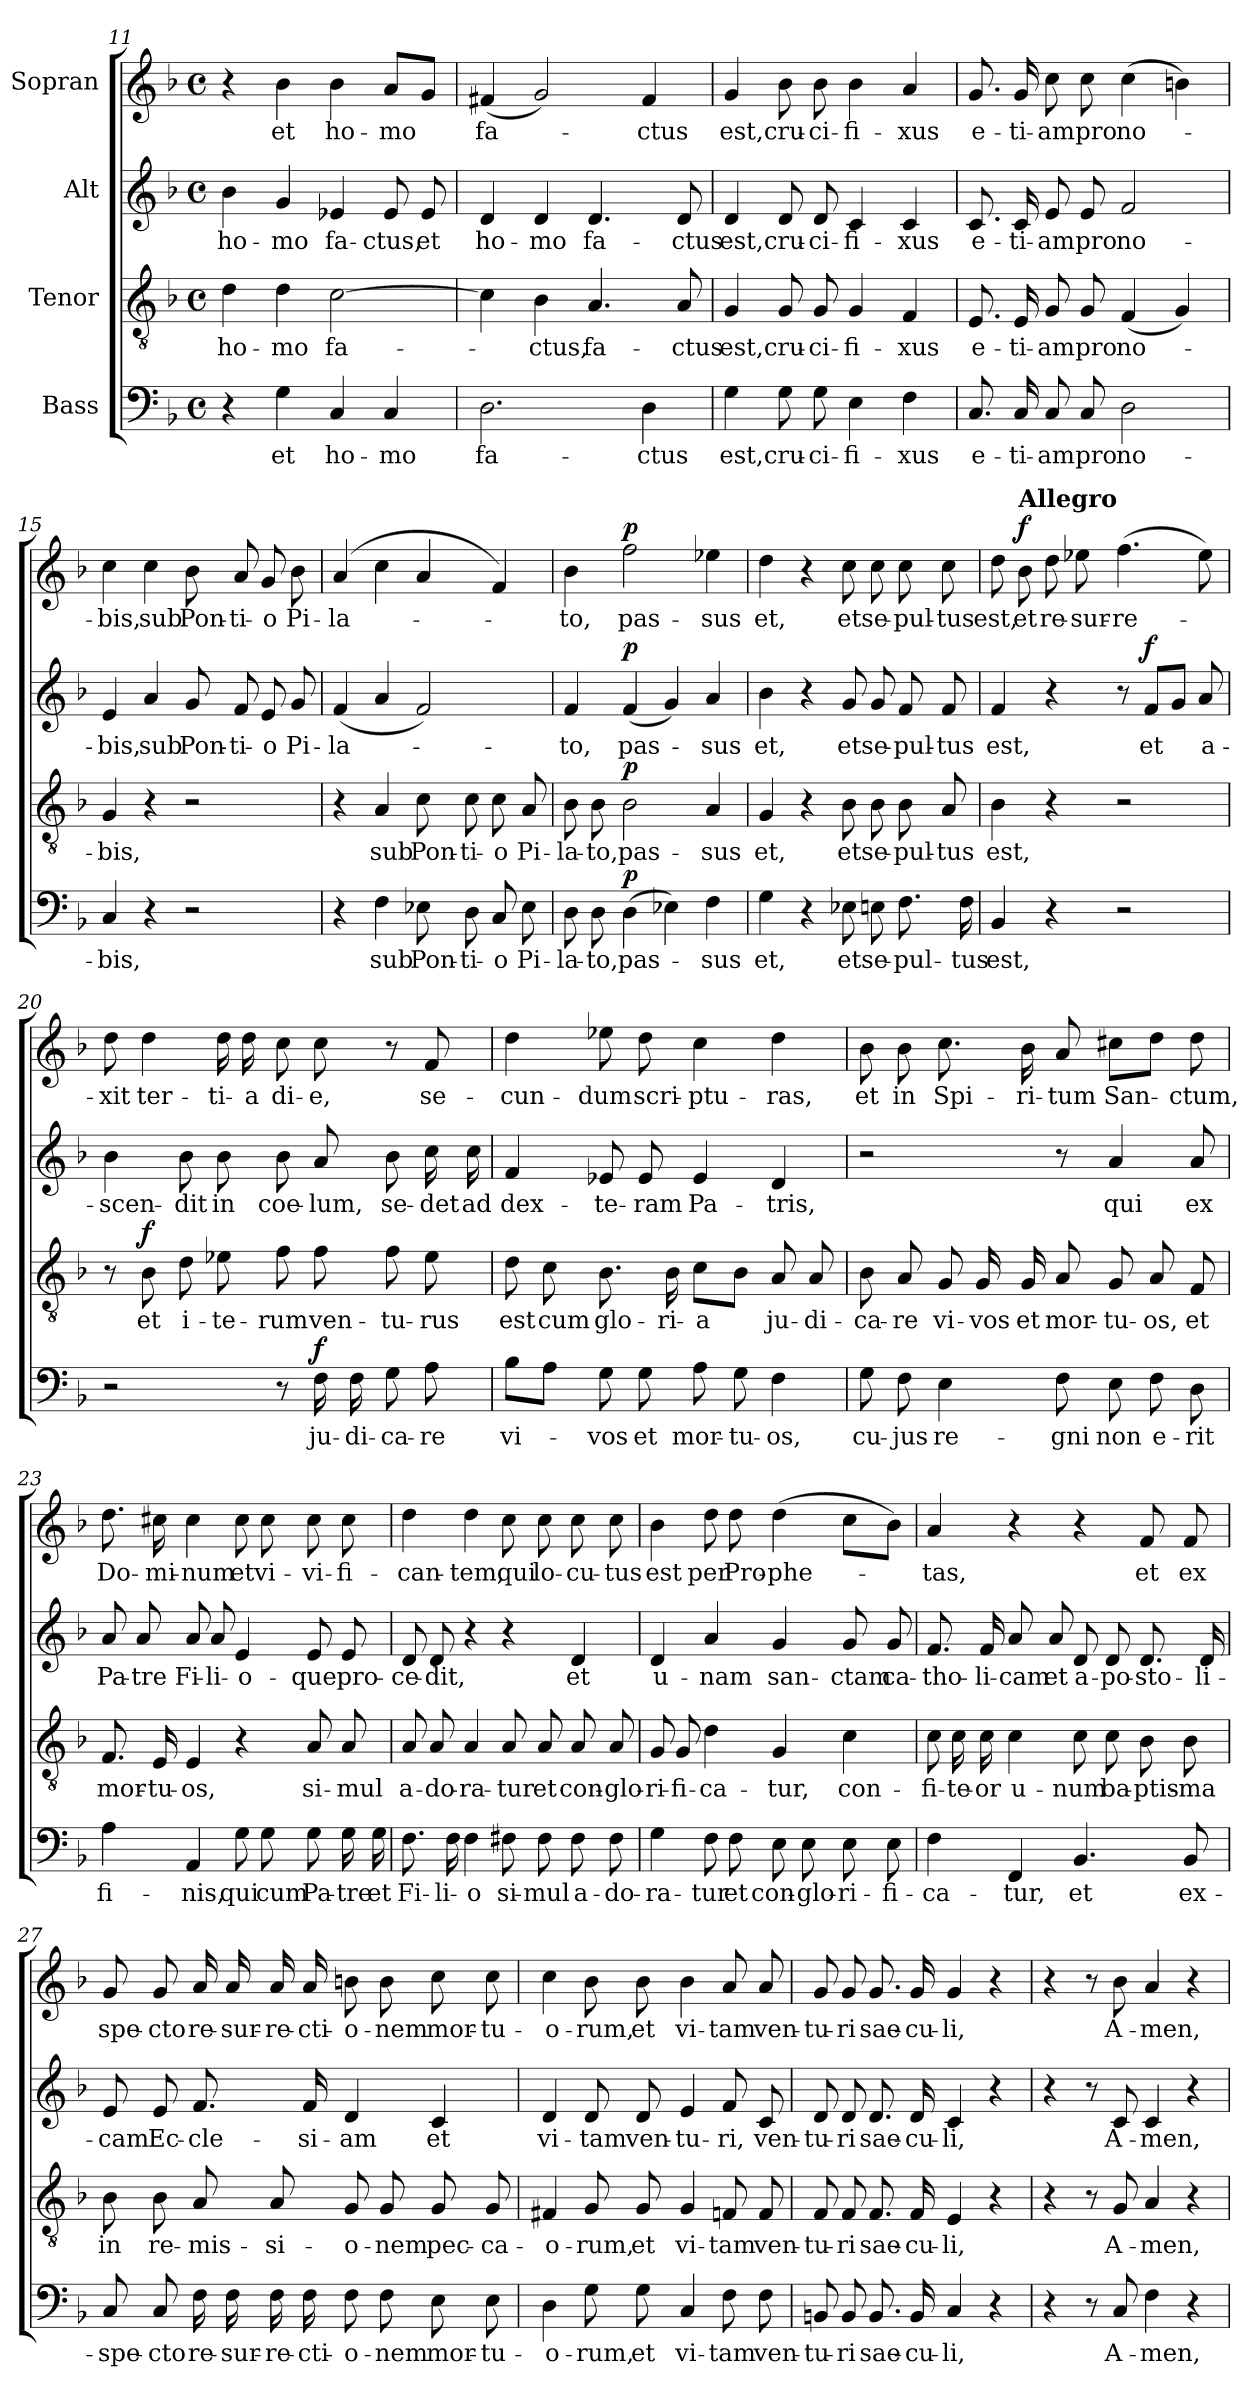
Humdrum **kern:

**kern	**text	**dynam	**kern	**text	**dynam	**kern	**text	**dynam	**kern	**text	**dynam
*part4	*part4	*part4	*part3	*part3	*part3	*part2	*part2	*part2	*part1	*part1	*part1
*staff4	*staff4	*staff4	*staff3	*staff3	*staff3	*staff2	*staff2	*staff2	*staff1	*staff1	*staff1
*I"Bass	*	*	*I"Tenor	*	*	*I"Alt	*	*	*I"Sopran	*	*
*clefF4	*	*	*clefGv2	*	*	*clefG2	*	*	*clefG2	*	*
*k[b-]	*	*	*k[b-]	*	*	*k[b-]	*	*	*k[b-]	*	*
*M4/4	*	*	*M4/4	*	*	*M4/4	*	*	*M4/4	*	*
*met(c)	*	*	*met(c)	*	*	*met(c)	*	*	*met(c)	*	*
=11	=11	=11	=11	=11	=11	=11	=11	=11	=11	=11	=11
!	!	!	!	!LO:LY:b	!	!	!LO:LY:b	!	!	!	!
4r	.	.	4d\	ho-	.	4b-\	ho-	.	4r	.	.
!	!LO:LY:b	!	!	!LO:LY:b	!	!	!LO:LY:b	!	!	!LO:LY:b	!
4G\	et	.	4d\	mo	.	4g/	mo	.	4b-\	et	.
!	!LO:LY:b	!	!	!LO:LY:b	!	!	!LO:LY:b	!	!	!LO:LY:b	!
4C/	ho-	.	[2c\	fa-	.	4e-X/	fa-	.	4b-\	ho-	.
!	!LO:LY:b	!	!	!	!	!	!LO:LY:b	!	!	!LO:LY:b	!
4C/	mo	.	.	.	.	8e-/	ctus,	.	8a/L	mo	.
!	!	!	!	!	!	!	!LO:LY:b	!	!	!	!
.	.	.	.	.	.	8e-/	et	.	8g/J	.	.
=12	=12	=12	=12	=12	=12	=12	=12	=12	=12	=12	=12
!	!LO:LY:b	!	!	!	!	!	!LO:LY:b	!	!	!LO:LY:b	!
2.D\	fa-	.	4c\]	.	.	4d/	ho-	.	(4f#X/	fa-	.
!	!	!	!	!LO:LY:b	!	!	!LO:LY:b	!	!	!	!
.	.	.	4B-\	-ctus,	.	4d/	mo	.	2g/)	.	.
!	!	!	!	!LO:LY:b	!	!	!LO:LY:b	!	!	!	!
.	.	.	4.A/	fa-	.	4.d/	fa-	.	.	.	.
!	!LO:LY:b	!	!	!	!	!	!	!	!	!LO:LY:b	!
4D\	-ctus	.	.	.	.	.	.	.	4f#/	-ctus	.
!	!	!	!	!LO:LY:b	!	!	!LO:LY:b	!	!	!	!
.	.	.	8A/	-ctus	.	8d/	ctus	.	.	.	.
=13	=13	=13	=13	=13	=13	=13	=13	=13	=13	=13	=13
!	!LO:LY:b	!	!	!LO:LY:b	!	!	!LO:LY:b	!	!	!LO:LY:b	!
4G\	est,	.	4G/	est,	.	4d/	est,	.	4g/	est,	.
!	!LO:LY:b	!	!	!LO:LY:b	!	!	!LO:LY:b	!	!	!LO:LY:b	!
8G\	cru-	.	8G/	cru-	.	8d/	cru-	.	8b-\	cru-	.
!	!LO:LY:b	!	!	!LO:LY:b	!	!	!LO:LY:b	!	!	!LO:LY:b	!
8G\	ci-	.	8G/	ci-	.	8d/	ci-	.	8b-\	ci-	.
!	!LO:LY:b	!	!	!LO:LY:b	!	!	!LO:LY:b	!	!	!LO:LY:b	!
4E\	fi-	.	4G/	fi-	.	4c/	fi-	.	4b-\	fi-	.
!	!LO:LY:b	!	!	!LO:LY:b	!	!	!LO:LY:b	!	!	!LO:LY:b	!
4F\	xus	.	4F/	xus	.	4c/	xus	.	4a/	xus	.
!!LO:LB:g=z
=14	=14	=14	=14	=14	=14	=14	=14	=14	=14	=14	=14
!	!LO:LY:b	!	!	!LO:LY:b	!	!	!LO:LY:b	!	!	!LO:LY:b	!
8.C/	e-	.	8.E/	e-	.	8.c/	e-	.	8.g/	e-	.
!	!LO:LY:b	!	!	!LO:LY:b	!	!	!LO:LY:b	!	!	!LO:LY:b	!
16C/	ti-	.	16E/	ti-	.	16c/	ti-	.	16g/	ti-	.
!	!LO:LY:b	!	!	!LO:LY:b	!	!	!LO:LY:b	!	!	!LO:LY:b	!
8C/	am	.	8G/	am	.	8e/	am	.	8cc\	am	.
!	!LO:LY:b	!	!	!LO:LY:b	!	!	!LO:LY:b	!	!	!LO:LY:b	!
8C/	pro	.	8G/	pro	.	8e/	pro	.	8cc\	pro	.
!	!LO:LY:b	!	!	!LO:LY:b	!	!	!LO:LY:b	!	!	!LO:LY:b	!
2D\	no-	.	(4F/	no-	.	2f/	no-	.	(4cc\	no-	.
.	.	.	4G/)	.	.	.	.	.	4bn\)	.	.
=15	=15	=15	=15	=15	=15	=15	=15	=15	=15	=15	=15
!	!LO:LY:b	!	!	!LO:LY:b	!	!	!LO:LY:b	!	!	!LO:LY:b	!
4C/	bis,	.	4G/	bis,	.	4e/	bis,	.	4cc\	bis,	.
!	!	!	!	!	!	!	!LO:LY:b	!	!	!LO:LY:b	!
4r	.	.	4r	.	.	4a/	sub	.	4cc\	sub	.
!	!	!	!	!	!	!	!LO:LY:b	!	!	!LO:LY:b	!
2r	.	.	2r	.	.	8g/	Pon-	.	8b-\	Pon-	.
!	!	!	!	!	!	!	!LO:LY:b	!	!	!LO:LY:b	!
.	.	.	.	.	.	8f/	ti-	.	8a/	ti-	.
!	!	!	!	!	!	!	!LO:LY:b	!	!	!LO:LY:b	!
.	.	.	.	.	.	8e/	o	.	8g/	o	.
!	!	!	!	!	!	!	!LO:LY:b	!	!	!LO:LY:b	!
.	.	.	.	.	.	8g/	Pi-	.	8b-\	Pi-	.
=16	=16	=16	=16	=16	=16	=16	=16	=16	=16	=16	=16
!	!	!	!	!	!	!	!LO:LY:b	!	!	!LO:LY:b	!
4r	.	.	4r	.	.	(4f/	la-	.	(4a/	la-	.
!	!LO:LY:b	!	!	!LO:LY:b	!	!	!	!	!	!	!
4F\	sub	.	4A/	sub	.	4a/	.	.	4cc\	.	.
!	!LO:LY:b	!	!	!LO:LY:b	!	!	!	!	!	!	!
8E-X\	Pon-	.	8c\	Pon-	.	2f/)	.	.	4a/	.	.
!	!LO:LY:b	!	!	!LO:LY:b	!	!	!	!	!	!	!
8D\	ti-	.	8c\	ti-	.	.	.	.	.	.	.
!	!LO:LY:b	!	!	!LO:LY:b	!	!	!	!	!	!	!
8C/	o	.	8c\	o	.	.	.	.	4f/)	.	.
!	!LO:LY:b	!	!	!LO:LY:b	!	!	!	!	!	!	!
8E-\	Pi-	.	8A/	Pi-	.	.	.	.	.	.	.
=17	=17	=17	=17	=17	=17	=17	=17	=17	=17	=17	=17
!	!LO:LY:b	!	!	!LO:LY:b	!	!	!LO:LY:b	!	!	!LO:LY:b	!
8D\	la-	.	8B-\	la-	.	4f/	-to,	.	4b-\	-to,	.
!	!LO:LY:b	!	!	!LO:LY:b	!	!	!	!	!	!	!
8D\	to,	.	8B-\	to,	.	.	.	.	.	.	.
!	!LO:LY:b	!LO:DY:b	!	!LO:LY:b	!LO:DY:b	!	!LO:LY:b	!LO:DY:b	!	!LO:LY:b	!LO:DY:b
(4D\	pas-	p	2B-\	pas-	p	(4f/	pas-	p	2ff\	pas-	p
4E-X\)	.	.	.	.	.	4g/)	.	.	.	.	.
!	!LO:LY:b	!	!	!LO:LY:b	!	!	!LO:LY:b	!	!	!LO:LY:b	!
4F\	sus	.	4A/	sus	.	4a/	sus	.	4ee-X\	sus	.
=18	=18	=18	=18	=18	=18	=18	=18	=18	=18	=18	=18
!	!LO:LY:b	!	!	!LO:LY:b	!	!	!LO:LY:b	!	!	!LO:LY:b	!
4G\	et,	.	4G/	et,	.	4b-\	et,	.	4dd\	et,	.
4r	.	.	4r	.	.	4r	.	.	4r	.	.
!	!LO:LY:b	!	!	!LO:LY:b	!	!	!LO:LY:b	!	!	!LO:LY:b	!
8E-X\	et	.	8B-\	et	.	8g/	et	.	8cc\	et	.
!	!LO:LY:b	!	!	!LO:LY:b	!	!	!LO:LY:b	!	!	!LO:LY:b	!
8En\	se-	.	8B-\	se-	.	8g/	se-	.	8cc\	se-	.
!	!LO:LY:b	!	!	!LO:LY:b	!	!	!LO:LY:b	!	!	!LO:LY:b	!
8.F\	pul-	.	8B-\	pul-	.	8f/	pul-	.	8cc\	pul-	.
!	!	!	!	!LO:LY:b	!	!	!LO:LY:b	!	!	!LO:LY:b	!
.	.	.	8A/	tus	.	8f/	tus	.	8cc\	tus	.
!	!LO:LY:b	!	!	!	!	!	!	!	!	!	!
16F\	tus	.	.	.	.	.	.	.	.	.	.
=19	=19	=19	=19	=19	=19	=19	=19	=19	=19	=19	=19
!	!LO:LY:b	!	!	!LO:LY:b	!	!	!LO:LY:b	!	!	!LO:LY:b	!
4BB-/	est,	.	4B-\	est,	.	4f/	est,	.	8dd\	est,	.
!	!	!	!	!	!	!	!	!	!LO:TX:a:B:t=Allegro	!	!
!	!	!	!	!	!	!	!	!	!	!LO:LY:b	!LO:DY:b
.	.	.	.	.	.	.	.	.	8b-\	et	f
!	!	!	!	!	!	!	!	!	!	!LO:LY:b	!
4r	.	.	4r	.	.	4r	.	.	8dd\	re-	.
!	!	!	!	!	!	!	!	!	!	!LO:LY:b	!
.	.	.	.	.	.	.	.	.	8ee-X\	sur-	.
!	!	!	!	!	!	!	!	!	!	!LO:LY:b	!
2r	.	.	2r	.	.	8r	.	.	(4.ff\	re-	.
!	!	!	!	!	!	!	!LO:LY:b	!LO:DY:b	!	!	!
.	.	.	.	.	.	8f/L	et	f	.	.	.
.	.	.	.	.	.	8g/J	.	.	.	.	.
!	!	!	!	!	!	!	!LO:LY:b	!	!	!	!
.	.	.	.	.	.	8a/	a-	.	8ee-\)	.	.
!!LO:PB:g=z
=20	=20	=20	=20	=20	=20	=20	=20	=20	=20	=20	=20
!	!	!	!	!	!	!	!LO:LY:b	!	!	!LO:LY:b	!
2r	.	.	8r	.	.	4b-\	scen-	.	8dd\	xit	.
!	!	!	!	!LO:LY:b	!LO:DY:b	!	!	!	!	!LO:LY:b	!
.	.	.	8B-\	et	f	.	.	.	4dd\	ter-	.
!	!	!	!	!LO:LY:b	!	!	!LO:LY:b	!	!	!	!
.	.	.	8d\	i-	.	8b-\	dit	.	.	.	.
!	!	!	!	!LO:LY:b	!	!	!LO:LY:b	!	!	!LO:LY:b	!
.	.	.	8e-X\	te-	.	8b-\	in	.	16dd\	ti-	.
!	!	!	!	!	!	!	!	!	!	!LO:LY:b	!
.	.	.	.	.	.	.	.	.	16dd\	a	.
!	!	!	!	!LO:LY:b	!	!	!LO:LY:b	!	!	!LO:LY:b	!
8r	.	.	8f\	rum	.	8b-\	coe-	.	8cc\	di-	.
!	!LO:LY:b	!LO:DY:b	!	!LO:LY:b	!	!	!LO:LY:b	!	!	!LO:LY:b	!
16F\	ju-	f	8f\	ven-	.	8a/	lum,	.	8cc\	e,	.
!	!LO:LY:b	!	!	!	!	!	!	!	!	!	!
16F\	di-	.	.	.	.	.	.	.	.	.	.
!	!LO:LY:b	!	!	!LO:LY:b	!	!	!LO:LY:b	!	!	!	!
8G\	ca-	.	8f\	tu-	.	8b-\	se-	.	8r	.	.
!	!LO:LY:b	!	!	!LO:LY:b	!	!	!LO:LY:b	!	!	!LO:LY:b	!
8A\	re	.	8e-\	rus	.	16cc\	det	.	8f/	se-	.
!	!	!	!	!	!	!	!LO:LY:b	!	!	!	!
.	.	.	.	.	.	16cc\	ad	.	.	.	.
=21	=21	=21	=21	=21	=21	=21	=21	=21	=21	=21	=21
!	!LO:LY:b	!	!	!LO:LY:b	!	!	!LO:LY:b	!	!	!LO:LY:b	!
8B-\L	vi-	.	8d\	est	.	4f/	dex-	.	4dd\	cun-	.
!	!	!	!	!LO:LY:b	!	!	!	!	!	!	!
8A\J	.	.	8c\	cum	.	.	.	.	.	.	.
!	!LO:LY:b	!	!	!LO:LY:b	!	!	!LO:LY:b	!	!	!LO:LY:b	!
8G\	vos	.	8.B-\	glo-	.	8e-X/	te-	.	8ee-X\	dum	.
!	!LO:LY:b	!	!	!	!	!	!LO:LY:b	!	!	!LO:LY:b	!
8G\	et	.	.	.	.	8e-/	ram	.	8dd\	scri-	.
!	!	!	!	!LO:LY:b	!	!	!	!	!	!	!
.	.	.	16B-\	ri-	.	.	.	.	.	.	.
!	!LO:LY:b	!	!	!LO:LY:b	!	!	!LO:LY:b	!	!	!LO:LY:b	!
8A\	mor-	.	8c\L	a	.	4e-/	Pa-	.	4cc\	ptu-	.
!	!LO:LY:b	!	!	!	!	!	!	!	!	!	!
8G\	tu-	.	8B-\J	.	.	.	.	.	.	.	.
!	!LO:LY:b	!	!	!LO:LY:b	!	!	!LO:LY:b	!	!	!LO:LY:b	!
4F\	os,	.	8A/	ju-	.	4d/	tris,	.	4dd\	ras,	.
!	!	!	!	!LO:LY:b	!	!	!	!	!	!	!
.	.	.	8A/	di-	.	.	.	.	.	.	.
=22	=22	=22	=22	=22	=22	=22	=22	=22	=22	=22	=22
!	!LO:LY:b	!	!	!LO:LY:b	!	!	!	!	!	!LO:LY:b	!
8G\	cu-	.	8B-\	ca-	.	2r	.	.	8b-\	et	.
!	!LO:LY:b	!	!	!LO:LY:b	!	!	!	!	!	!LO:LY:b	!
8F\	jus	.	8A/	re	.	.	.	.	8b-\	in	.
!	!LO:LY:b	!	!	!LO:LY:b	!	!	!	!	!	!LO:LY:b	!
4E\	re-	.	8G/	vi-	.	.	.	.	8.cc\	Spi-	.
!	!	!	!	!LO:LY:b	!	!	!	!	!	!	!
.	.	.	16G/	vos	.	.	.	.	.	.	.
!	!	!	!	!LO:LY:b	!	!	!	!	!	!LO:LY:b	!
.	.	.	16G/	et	.	.	.	.	16b-\	ri-	.
!	!LO:LY:b	!	!	!LO:LY:b	!	!	!	!	!	!LO:LY:b	!
8F\	gni	.	8A/	mor-	.	8r	.	.	8a/	tum	.
!	!LO:LY:b	!	!	!LO:LY:b	!	!	!LO:LY:b	!	!	!LO:LY:b	!
8E\	non	.	8G/	tu-	.	4a/	qui	.	8cc#X\L	San-	.
!	!LO:LY:b	!	!	!LO:LY:b	!	!	!	!	!	!	!
8F\	e-	.	8A/	os,	.	.	.	.	8dd\J	.	.
!	!LO:LY:b	!	!	!LO:LY:b	!	!	!LO:LY:b	!	!	!LO:LY:b	!
8D\	rit	.	8F/	et	.	8a/	ex	.	8dd\	-ctum,	.
=23	=23	=23	=23	=23	=23	=23	=23	=23	=23	=23	=23
!	!LO:LY:b	!	!	!LO:LY:b	!	!	!LO:LY:b	!	!	!LO:LY:b	!
4A\	fi-	.	8.F/	mor-	.	8a/	Pa-	.	8.dd\	Do-	.
!	!	!	!	!	!	!	!LO:LY:b	!	!	!	!
.	.	.	.	.	.	8a/	tre	.	.	.	.
!	!	!	!	!LO:LY:b	!	!	!	!	!	!LO:LY:b	!
.	.	.	16E/	tu-	.	.	.	.	16cc#X\	mi-	.
!	!LO:LY:b	!	!	!LO:LY:b	!	!	!LO:LY:b	!	!	!LO:LY:b	!
4AA/	nis,	.	4E/	os,	.	8a/	Fi-	.	4cc#\	num	.
!	!	!	!	!	!	!	!LO:LY:b	!	!	!	!
.	.	.	.	.	.	8a/	li-	.	.	.	.
!	!LO:LY:b	!	!	!	!	!	!LO:LY:b	!	!	!LO:LY:b	!
8G\	qui	.	4r	.	.	4e/	o-	.	8cc#\	et	.
!	!LO:LY:b	!	!	!	!	!	!	!	!	!LO:LY:b	!
8G\	cum	.	.	.	.	.	.	.	8cc#\	vi-	.
!	!LO:LY:b	!	!	!LO:LY:b	!	!	!LO:LY:b	!	!	!LO:LY:b	!
8G\	Pa-	.	8A/	si-	.	8e/	que	.	8cc#\	vi-	.
!	!LO:LY:b	!	!	!LO:LY:b	!	!	!LO:LY:b	!	!	!LO:LY:b	!
16G\	tre	.	8A/	mul	.	8e/	pro-	.	8cc#\	fi-	.
!	!LO:LY:b	!	!	!	!	!	!	!	!	!	!
16G\	et	.	.	.	.	.	.	.	.	.	.
!!LO:LB:g=z
=24	=24	=24	=24	=24	=24	=24	=24	=24	=24	=24	=24
!	!LO:LY:b	!	!	!LO:LY:b	!	!	!LO:LY:b	!	!	!LO:LY:b	!
8.F\	Fi-	.	8A/	a-	.	8d/	ce-	.	4dd\	can-	.
!	!	!	!	!LO:LY:b	!	!	!LO:LY:b	!	!	!	!
.	.	.	8A/	do-	.	8d/	dit,	.	.	.	.
!	!LO:LY:b	!	!	!	!	!	!	!	!	!	!
16F\	li-	.	.	.	.	.	.	.	.	.	.
!	!LO:LY:b	!	!	!LO:LY:b	!	!	!	!	!	!LO:LY:b	!
4F\	o	.	4A/	ra-	.	4r	.	.	4dd\	tem,	.
!	!LO:LY:b	!	!	!LO:LY:b	!	!	!	!	!	!LO:LY:b	!
8F#X\	si-	.	8A/	tur	.	4r	.	.	8cc\	qui	.
!	!LO:LY:b	!	!	!LO:LY:b	!	!	!	!	!	!LO:LY:b	!
8F#\	mul	.	8A/	et	.	.	.	.	8cc\	lo-	.
!	!LO:LY:b	!	!	!LO:LY:b	!	!	!LO:LY:b	!	!	!LO:LY:b	!
8F#\	a-	.	8A/	con-	.	4d/	et	.	8cc\	cu-	.
!	!LO:LY:b	!	!	!LO:LY:b	!	!	!	!	!	!LO:LY:b	!
8F#\	do-	.	8A/	glo-	.	.	.	.	8cc\	tus	.
=25	=25	=25	=25	=25	=25	=25	=25	=25	=25	=25	=25
!	!LO:LY:b	!	!	!LO:LY:b	!	!	!LO:LY:b	!	!	!LO:LY:b	!
4G\	ra-	.	8G/	ri-	.	4d/	u-	.	4b-\	est	.
!	!	!	!	!LO:LY:b	!	!	!	!	!	!	!
.	.	.	8G/	fi-	.	.	.	.	.	.	.
!	!LO:LY:b	!	!	!LO:LY:b	!	!	!LO:LY:b	!	!	!LO:LY:b	!
8F\	tur	.	4d\	ca-	.	4a/	nam	.	8dd\	per	.
!	!LO:LY:b	!	!	!	!	!	!	!	!	!LO:LY:b	!
8F\	et	.	.	.	.	.	.	.	8dd\	Pro-	.
!	!LO:LY:b	!	!	!LO:LY:b	!	!	!LO:LY:b	!	!	!LO:LY:b	!
8E\	con-	.	4G/	tur,	.	4g/	san-	.	(4dd\	phe-	.
!	!LO:LY:b	!	!	!	!	!	!	!	!	!	!
8E\	glo-	.	.	.	.	.	.	.	.	.	.
!	!LO:LY:b	!	!	!LO:LY:b	!	!	!LO:LY:b	!	!	!	!
8E\	ri-	.	4c\	con-	.	8g/	-ctam	.	8cc\L	.	.
!	!LO:LY:b	!	!	!	!	!	!LO:LY:b	!	!	!	!
8E\	fi-	.	.	.	.	8g/	ca-	.	8b-\J)	.	.
=26	=26	=26	=26	=26	=26	=26	=26	=26	=26	=26	=26
!	!LO:LY:b	!	!	!LO:LY:b	!	!	!LO:LY:b	!	!	!LO:LY:b	!
4F\	ca-	.	8c\	fi-	.	8.f/	tho-	.	4a/	tas,	.
!	!	!	!	!LO:LY:b	!	!	!	!	!	!	!
.	.	.	16c\	te-	.	.	.	.	.	.	.
!	!	!	!	!LO:LY:b	!	!	!LO:LY:b	!	!	!	!
.	.	.	16c\	or	.	16f/	li-	.	.	.	.
!	!LO:LY:b	!	!	!LO:LY:b	!	!	!LO:LY:b	!	!	!	!
4FF/	tur,	.	4c\	u-	.	8a/	cam	.	4r	.	.
!	!	!	!	!	!	!	!LO:LY:b	!	!	!	!
.	.	.	.	.	.	8a/	et	.	.	.	.
!	!LO:LY:b	!	!	!LO:LY:b	!	!	!LO:LY:b	!	!	!	!
4.BB-/	et	.	8c\	num	.	8d/	a-	.	4r	.	.
!	!	!	!	!LO:LY:b	!	!	!LO:LY:b	!	!	!	!
.	.	.	8c\	ba-	.	8d/	po-	.	.	.	.
!	!	!	!	!LO:LY:b	!	!	!LO:LY:b	!	!	!LO:LY:b	!
.	.	.	8B-\	ptis-	.	8.d/	sto-	.	8f/	et	.
!	!LO:LY:b	!	!	!LO:LY:b	!	!	!	!	!	!LO:LY:b	!
8BB-/	ex-	.	8B-\	ma	.	.	.	.	8f/	ex	.
!	!	!	!	!	!	!	!LO:LY:b	!	!	!	!
.	.	.	.	.	.	16d/	li-	.	.	.	.
=27	=27	=27	=27	=27	=27	=27	=27	=27	=27	=27	=27
!	!LO:LY:b	!	!	!LO:LY:b	!	!	!LO:LY:b	!	!	!LO:LY:b	!
8C/	spe-	.	8B-\	in	.	8e/	cam	.	8g/	spe-	.
!	!LO:LY:b	!	!	!LO:LY:b	!	!	!LO:LY:b	!	!	!LO:LY:b	!
8C/	-cto	.	8B-\	re-	.	8e/	Ec-	.	8g/	cto	.
!	!LO:LY:b	!	!	!LO:LY:b	!	!	!LO:LY:b	!	!	!LO:LY:b	!
16F\	re-	.	8A/	mis-	.	8.f/	cle-	.	16a/	re-	.
!	!LO:LY:b	!	!	!	!	!	!	!	!	!LO:LY:b	!
16F\	sur-	.	.	.	.	.	.	.	16a/	sur-	.
!	!LO:LY:b	!	!	!LO:LY:b	!	!	!	!	!	!LO:LY:b	!
16F\	re-	.	8A/	si-	.	.	.	.	16a/	re-	.
!	!LO:LY:b	!	!	!	!	!	!LO:LY:b	!	!	!LO:LY:b	!
16F\	-cti-	.	.	.	.	16f/	si-	.	16a/	cti-	.
!	!LO:LY:b	!	!	!LO:LY:b	!	!	!LO:LY:b	!	!	!LO:LY:b	!
8F\	o-	.	8G/	o-	.	4d/	am	.	8bn\	o-	.
!	!LO:LY:b	!	!	!LO:LY:b	!	!	!	!	!	!LO:LY:b	!
8F\	nem	.	8G/	nem	.	.	.	.	8b\	nem	.
!	!LO:LY:b	!	!	!LO:LY:b	!	!	!LO:LY:b	!	!	!LO:LY:b	!
8E\	mor-	.	8G/	pec-	.	4c/	et	.	8cc\	mor-	.
!	!LO:LY:b	!	!	!LO:LY:b	!	!	!	!	!	!LO:LY:b	!
8E\	tu-	.	8G/	ca-	.	.	.	.	8cc\	tu-	.
!!LO:LB:g=z
=28	=28	=28	=28	=28	=28	=28	=28	=28	=28	=28	=28
!	!LO:LY:b	!	!	!LO:LY:b	!	!	!LO:LY:b	!	!	!LO:LY:b	!
4D\	o-	.	4F#X/	o-	.	4d/	vi-	.	4cc\	o-	.
!	!LO:LY:b	!	!	!LO:LY:b	!	!	!LO:LY:b	!	!	!LO:LY:b	!
8G\	rum,	.	8G/	rum,	.	8d/	tam	.	8b-\	rum,	.
!	!LO:LY:b	!	!	!LO:LY:b	!	!	!LO:LY:b	!	!	!LO:LY:b	!
8G\	et	.	8G/	et	.	8d/	ven-	.	8b-\	et	.
!	!LO:LY:b	!	!	!LO:LY:b	!	!	!LO:LY:b	!	!	!LO:LY:b	!
4C/	vi-	.	4G/	vi-	.	4e/	tu-	.	4b-\	vi-	.
!	!LO:LY:b	!	!	!LO:LY:b	!	!	!LO:LY:b	!	!	!LO:LY:b	!
8F\	tam	.	8Fn/	tam	.	8f/	ri,	.	8a/	tam	.
!	!LO:LY:b	!	!	!LO:LY:b	!	!	!LO:LY:b	!	!	!LO:LY:b	!
8F\	ven-	.	8F/	ven-	.	8c/	ven-	.	8a/	ven-	.
=29	=29	=29	=29	=29	=29	=29	=29	=29	=29	=29	=29
!	!LO:LY:b	!	!	!LO:LY:b	!	!	!LO:LY:b	!	!	!LO:LY:b	!
8BBn/	tu-	.	8F/	tu-	.	8d/	tu-	.	8g/	tu-	.
!	!LO:LY:b	!	!	!LO:LY:b	!	!	!LO:LY:b	!	!	!LO:LY:b	!
8BB/	ri	.	8F/	ri	.	8d/	ri	.	8g/	ri	.
!	!LO:LY:b	!	!	!LO:LY:b	!	!	!LO:LY:b	!	!	!LO:LY:b	!
8.BB/	sae-	.	8.F/	sae-	.	8.d/	sae-	.	8.g/	sae-	.
!	!LO:LY:b	!	!	!LO:LY:b	!	!	!LO:LY:b	!	!	!LO:LY:b	!
16BB/	cu-	.	16F/	cu-	.	16d/	cu-	.	16g/	cu-	.
!	!LO:LY:b	!	!	!LO:LY:b	!	!	!LO:LY:b	!	!	!LO:LY:b	!
4C/	li,	.	4E/	li,	.	4c/	li,	.	4g/	li,	.
4r	.	.	4r	.	.	4r	.	.	4r	.	.
=30	=30	=30	=30	=30	=30	=30	=30	=30	=30	=30	=30
4r	.	.	4r	.	.	4r	.	.	4r	.	.
8r	.	.	8r	.	.	8r	.	.	8r	.	.
!	!LO:LY:b	!	!	!LO:LY:b	!	!	!LO:LY:b	!	!	!LO:LY:b	!
8C/	A-	.	8G/	A-	.	8c/	A-	.	8b-\	A-	.
!	!LO:LY:b	!	!	!LO:LY:b	!	!	!LO:LY:b	!	!	!LO:LY:b	!
4F\	men,	.	4A/	men,	.	4c/	men,	.	4a/	men,	.
4r	.	.	4r	.	.	4r	.	.	4r	.	.
=	=	=	=	=	=	=	=	=	=	=	=
*-	*-	*-	*-	*-	*-	*-	*-	*-	*-	*-	*-
